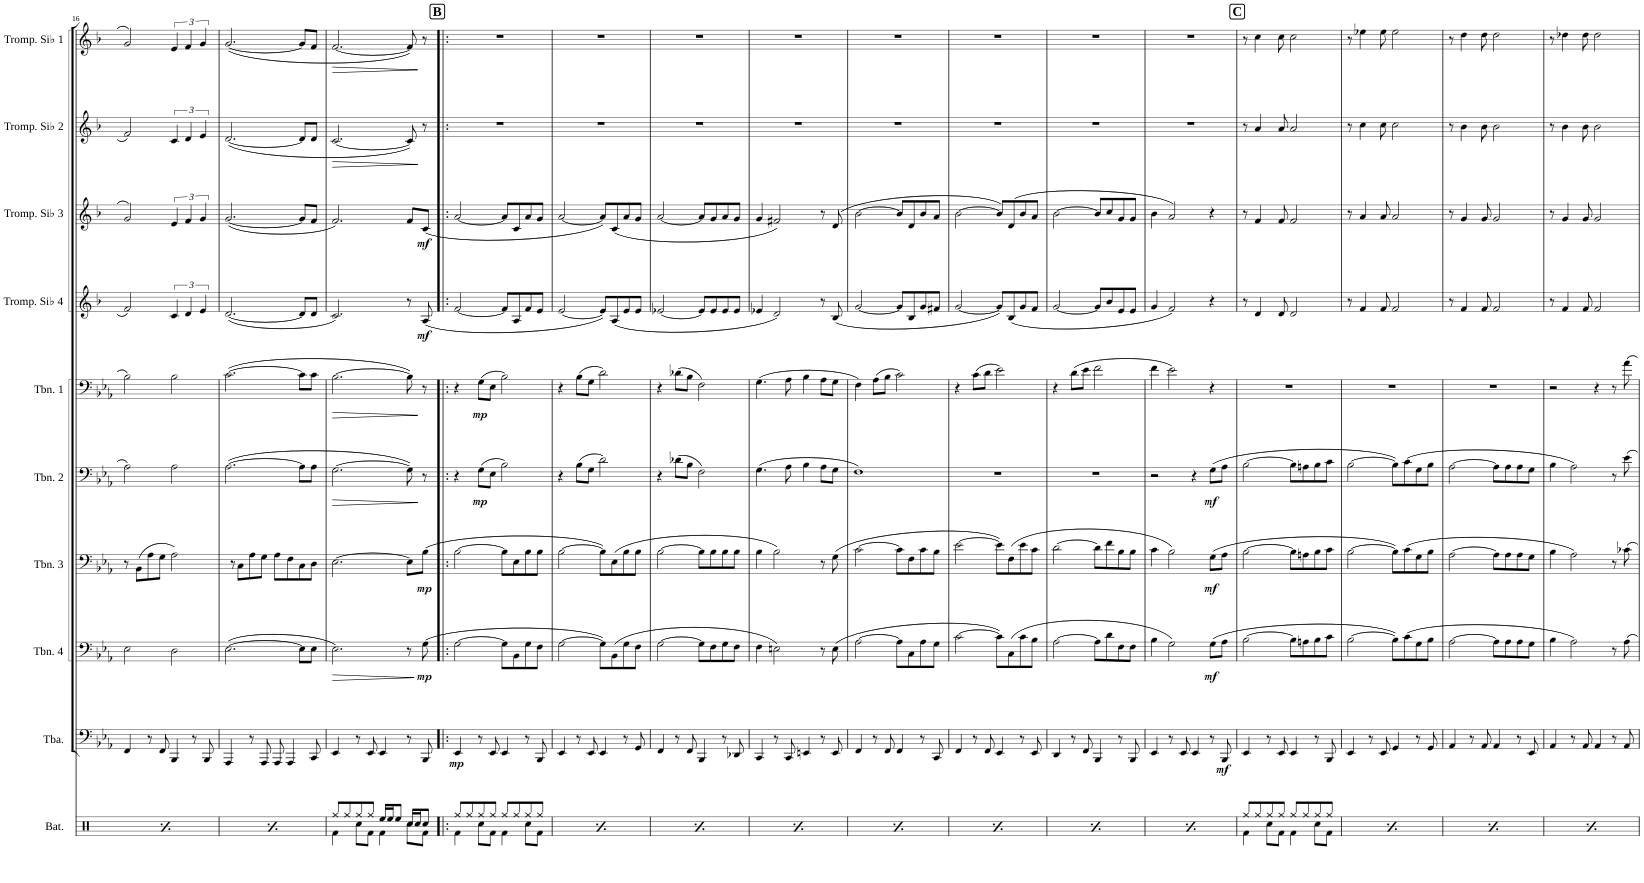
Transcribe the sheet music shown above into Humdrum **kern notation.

**kern	**kern	**dynam	**kern	**dynam	**kern	**dynam	**kern	**dynam	**kern	**dynam	**kern	**dynam	**kern	**dynam	**kern	**dynam	**kern	**dynam
*part10	*part9	*part9	*part8	*part8	*part7	*part7	*part6	*part6	*part5	*part5	*part4	*part4	*part3	*part3	*part2	*part2	*part1	*part1
*staff10	*staff9	*staff9	*staff8	*staff8	*staff7	*staff7	*staff6	*staff6	*staff5	*staff5	*staff4	*staff4	*staff3	*staff3	*staff2	*staff2	*staff1	*staff1
*I"Batterie	*I"Tuba	*	*I"Trombone 4	*	*I"Trombone 3	*	*I"Trombone 2	*	*I"Trombone 1	*	*I"Trompette en Sib 4	*	*I"Trompette en Sib 3	*	*I"Trompette en Sib 2	*	*I"Trompette en Sib 1	*
*I'Bat.	*I'Tba.	*	*I'Tbn. 4	*	*I'Tbn. 3	*	*I'Tbn. 2	*	*I'Tbn. 1	*	*I'Tromp. Sib 4	*	*I'Tromp. Sib 3	*	*I'Tromp. Sib 2	*	*I'Tromp. Sib 1	*
!!LO:PB:g=z
*clefX	*clefF4	*	*clefF4	*	*clefF4	*	*clefF4	*	*clefF4	*	*clefG2	*	*clefG2	*	*clefG2	*	*clefG2	*
*	*	*	*	*	*	*	*	*	*	*	*Trd1c2	*	*Trd1c2	*	*Trd1c2	*	*Trd1c2	*
*k[]	*k[b-e-a-]	*	*k[b-e-a-]	*	*k[b-e-a-]	*	*k[b-e-a-]	*	*k[b-e-a-]	*	*k[b-]	*	*k[b-]	*	*k[b-]	*	*k[b-]	*
*M4/4	*M4/4	*	*M4/4	*	*M4/4	*	*M4/4	*	*M4/4	*	*M4/4	*	*M4/4	*	*M4/4	*	*M4/4	*
=16	=16	=16	=16	=16	=16	=16	=16	=16	=16	=16	=16	=16	=16	=16	=16	=16	=16	=16
*^	*	*	*	*	*	*	*	*	*	*	*	*	*	*	*	*	*	*
8Rgg/L	4Rf\	4FF/	.	2E-\	.	8r	.	2A-\	.	2B-\	.	2f/	.	2g/	.	2f/	.	2g/	.
8Rgg/	.	.	.	.	.	(8BB-\L	.	.	.	.	.	.	.	.	.	.	.	.	.
8Rgg/	8Rcc\L	8r	.	.	.	8A-\	.	.	.	.	.	.	.	.	.	.	.	.	.
8Rgg/J	8Rf\J	8FF/	.	.	.	8G\J	.	.	.	.	.	.	.	.	.	.	.	.	.
8Rgg/L	4Rf\	4BBB-/	.	2D\	.	2A-\)	.	2A-\	.	2B-\	.	6c/	.	6e/	.	6c/	.	6e/	.
8Rgg/	.	.	.	.	.	.	.	.	.	.	.	.	.	.	.	.	.	.	.
.	.	.	.	.	.	.	.	.	.	.	.	6d/	.	6f/	.	6d/	.	6f/	.
8Rgg/	8Rcc\L	8r	.	.	.	.	.	.	.	.	.	.	.	.	.	.	.	.	.
.	.	.	.	.	.	.	.	.	.	.	.	6e/	.	6g/	.	6e/	.	6g/	.
8Rgg/J	8Rf\J	8BBB-/	.	.	.	.	.	.	.	.	.	.	.	.	.	.	.	.	.
=17	=17	=17	=17	=17	=17	=17	=17	=17	=17	=17	=17	=17	=17	=17	=17	=17	=17	=17	=17
8Rgg/L	4Rf\	4AAA-/	.	([2.E-\	.	8r	.	([2.A-\	.	([2.c\	.	([2.d/	.	([2.g/	.	([2.d/	.	([2.g/	.
8Rgg/	.	.	.	.	.	8C\L	.	.	.	.	.	.	.	.	.	.	.	.	.
8Rgg/	8Rcc\L	8r	.	.	.	8A-\	.	.	.	.	.	.	.	.	.	.	.	.	.
8Rgg/J	8Rf\J	8AAA-/	.	.	.	8G\J	.	.	.	.	.	.	.	.	.	.	.	.	.
8Rgg/L	4Rf\	8AAA-/	.	.	.	8A-\L	.	.	.	.	.	.	.	.	.	.	.	.	.
8Rgg/	.	4AAA-/	.	.	.	8F\	.	.	.	.	.	.	.	.	.	.	.	.	.
8Rgg/	8Rcc\L	.	.	8E-\L]	.	8C\	.	8A-\L]	.	8c\L]	.	8d/L]	.	8g/L]	.	8d/L]	.	8g/L]	.
8Rgg/J	8Rf\J	8CC/	.	8E-\J	.	8D\J	.	8A-\J	.	8c\J	.	8d/J	.	8f/J	.	8d/J	.	8f/J	.
=18	=18	=18	=18	=18	=18	=18	=18	=18	=18	=18	=18	=18	=18	=18	=18	=18	=18	=18	=18
!	!	!	!	!	!LO:HP:b	!	!	!	!LO:HP:b	!	!LO:HP:b	!	!	!	!	!	!LO:HP:b	!	!LO:HP:b
8Rgg/L	4Rf\	4EE-/	.	2.E-\)	>	[2.E-\	.	[2.G\	>	[2.B-\	>	2.c/)	.	2.f/)	.	[2.c/	>	[2.f/	>
8Rgg/	.	.	.	.	.	.	.	.	.	.	.	.	.	.	.	.	.	.	.
8Rgg/	8Rcc\L	8r	.	.	.	.	.	.	.	.	.	.	.	.	.	.	.	.	.
8Rgg/J	8Rf\J	8EE-/	.	.	.	.	.	.	.	.	.	.	.	.	.	.	.	.	.
16Ree/LL	4Rf\	4EE-/	.	.	.	.	.	.	.	.	.	.	.	.	.	.	.	.	.
16Ree/J	.	.	.	.	.	.	.	.	.	.	.	.	.	.	.	.	.	.	.
8Ree/J	.	.	.	.	.	.	.	.	.	.	.	.	.	.	.	.	.	.	.
16Rcc/LL	8Rcc\L	8r	.	8r	.	8E-\L]	.	8G\])	.	8B-\])	.	8r	.	8f/L	.	8c/])	.	8f/])	.
16Rcc/J	.	.	.	.	.	.	.	.	.	.	.	.	.	.	.	.	.	.	.
!	!	!	!	!	!LO:DY:n=1:b	!	!LO:DY:b	!	!	!	!	!	!LO:DY:b	!	!LO:DY:b	!	!	!	!
8Rcc/J	8Rf\J	8BBB-/	.	(8G\	] mp	(8B-\J	mp	8r	]	8r	]	(8A/	mf	(8c/J	mf	8r	]	8r	]
!!LO:REH:place=s1:a:B:cj:fs=14:t=B
=19!|:	=19!|:	=19!|:	=19!|:	=19!|:	=19!|:	=19!|:	=19!|:	=19!|:	=19!|:	=19!|:	=19!|:	=19!|:	=19!|:	=19!|:	=19!|:	=19!|:	=19!|:	=19!|:	=19!|:
!	!	!	!LO:DY:b	!	!	!	!	!	!	!	!	!	!	!	!	!	!	!	!
8Rgg/L	4Rf\	4EE-/	mp	[2G\	.	[2B-\	.	4r	.	4r	.	[2f/	.	[2a/	.	1r	.	1r	.
8Rgg/	.	.	.	.	.	.	.	.	.	.	.	.	.	.	.	.	.	.	.
!	!	!	!	!	!	!	!	!	!LO:DY:b	!	!LO:DY:b	!	!	!	!	!	!	!	!
8Rgg/	8Rcc\L	8r	.	.	.	.	.	(8G\L	mp	(8G\L	mp	.	.	.	.	.	.	.	.
8Rgg/J	8Rf\J	8EE-/	.	.	.	.	.	8E-\J	.	8E-\J	.	.	.	.	.	.	.	.	.
8Rgg/L	4Rf\	4EE-/	.	8G\L]	.	8B-\L]	.	2B-\)	.	2B-\)	.	8f/L]	.	8a/L]	.	.	.	.	.
8Rgg/	.	.	.	8BB-\	.	8E-\	.	.	.	.	.	8A/	.	8c/	.	.	.	.	.
8Rgg/	8Rcc\L	8r	.	8G\	.	8B-\	.	.	.	.	.	8f/	.	8a/	.	.	.	.	.
8Rgg/J	8Rf\J	8BBB-/	.	8F\J	.	8B-\J	.	.	.	.	.	8e/J	.	8g/J	.	.	.	.	.
=20	=20	=20	=20	=20	=20	=20	=20	=20	=20	=20	=20	=20	=20	=20	=20	=20	=20	=20	=20
8Rgg/L	4Rf\	4EE-/	.	[2G\	.	[2B-\	.	4r	.	4r	.	[2e/	.	[2a/	.	1r	.	1r	.
8Rgg/	.	.	.	.	.	.	.	.	.	.	.	.	.	.	.	.	.	.	.
8Rgg/	8Rcc\L	8r	.	.	.	.	.	(8B-\L	.	(8B-\L	.	.	.	.	.	.	.	.	.
8Rgg/J	8Rf\J	8EE-/	.	.	.	.	.	8G\J	.	8G\J	.	.	.	.	.	.	.	.	.
8Rgg/L	4Rf\	4EE-/	.	8G\L])	.	8B-\L])	.	2d\)	.	2d\)	.	8e/L])	.	8a/L])	.	.	.	.	.
8Rgg/	.	.	.	(8BB-\	.	(8E-\	.	.	.	.	.	(8A/	.	(8c/	.	.	.	.	.
8Rgg/	8Rcc\L	8r	.	8G\	.	8B-\	.	.	.	.	.	8e/	.	8a/	.	.	.	.	.
8Rgg/J	8Rf\J	8GG/	.	8F\J	.	8B-\J	.	.	.	.	.	8e/J	.	8g/J	.	.	.	.	.
=21	=21	=21	=21	=21	=21	=21	=21	=21	=21	=21	=21	=21	=21	=21	=21	=21	=21	=21	=21
8Rgg/L	4Rf\	4FF/	.	[2G\	.	[2B-\	.	4r	.	4r	.	[2e-X/	.	[2a/	.	1r	.	1r	.
8Rgg/	.	.	.	.	.	.	.	.	.	.	.	.	.	.	.	.	.	.	.
8Rgg/	8Rcc\L	8r	.	.	.	.	.	(8d-X\L	.	(8d-X\L	.	.	.	.	.	.	.	.	.
8Rgg/J	8Rf\J	8FF/	.	.	.	.	.	8B-\J	.	8B-\J	.	.	.	.	.	.	.	.	.
8Rgg/L	4Rf\	4BBB-/	.	8G\L]	.	8B-\L]	.	2F\)	.	2F\)	.	8e-/L]	.	8a/L]	.	.	.	.	.
8Rgg/	.	.	.	8F\	.	8B-\	.	.	.	.	.	8e-/	.	8g/	.	.	.	.	.
8Rgg/	8Rcc\L	8r	.	8G\	.	8B-\	.	.	.	.	.	8e-/	.	8a/	.	.	.	.	.
8Rgg/J	8Rf\J	8DD-X/	.	8F\J	.	8B-\J	.	.	.	.	.	8e-/J	.	8g/J	.	.	.	.	.
=22	=22	=22	=22	=22	=22	=22	=22	=22	=22	=22	=22	=22	=22	=22	=22	=22	=22	=22	=22
8Rgg/L	4Rf\	4CC/	.	4F\	.	4B-\	.	(4.G\	.	(4.G\	.	4e-X/	.	4g/	.	1r	.	1r	.
8Rgg/	.	.	.	.	.	.	.	.	.	.	.	.	.	.	.	.	.	.	.
8Rgg/	8Rcc\L	8r	.	2En\)	.	2B-\)	.	.	.	.	.	2d/)	.	2f#X/)	.	.	.	.	.
8Rgg/J	8Rf\J	8CC/	.	.	.	.	.	8A-\	.	8A-\	.	.	.	.	.	.	.	.	.
8Rgg/L	4Rf\	4EEn/	.	.	.	.	.	4B-\	.	4B-\	.	.	.	.	.	.	.	.	.
8Rgg/	.	.	.	.	.	.	.	.	.	.	.	.	.	.	.	.	.	.	.
8Rgg/	8Rcc\L	8r	.	8r	.	8r	.	8A-\L	.	8A-\L	.	8r	.	8r	.	.	.	.	.
8Rgg/J	8Rf\J	8EE/	.	(8E\	.	(8G\	.	8G\J	.	8G\J	.	(8B-/	.	(8d/	.	.	.	.	.
=23	=23	=23	=23	=23	=23	=23	=23	=23	=23	=23	=23	=23	=23	=23	=23	=23	=23	=23	=23
8Rgg/L	4Rf\	4FF/	.	[2A-\	.	[2c\	.	1F)	.	4F\)	.	[2g/	.	[2b-\	.	1r	.	1r	.
8Rgg/	.	.	.	.	.	.	.	.	.	.	.	.	.	.	.	.	.	.	.
8Rgg/	8Rcc\L	8r	.	.	.	.	.	.	.	(8A-\L	.	.	.	.	.	.	.	.	.
8Rgg/J	8Rf\J	8FF/	.	.	.	.	.	.	.	8B-\J	.	.	.	.	.	.	.	.	.
8Rgg/L	4Rf\	4FF/	.	8A-\L]	.	8c\L]	.	.	.	2c\)	.	8g/L]	.	8b-/L]	.	.	.	.	.
8Rgg/	.	.	.	8C\	.	8F\	.	.	.	.	.	8B-/	.	8d/	.	.	.	.	.
8Rgg/	8Rcc\L	8r	.	8A-\	.	8c\	.	.	.	.	.	8g/	.	8b-/	.	.	.	.	.
8Rgg/J	8Rf\J	8CC/	.	8G\J	.	8B-\J	.	.	.	.	.	8f#X/J	.	8a/J	.	.	.	.	.
=24	=24	=24	=24	=24	=24	=24	=24	=24	=24	=24	=24	=24	=24	=24	=24	=24	=24	=24	=24
8Rgg/L	4Rf\	4FF/	.	[2c\	.	[2e-\	.	1r	.	4r	.	[2g/	.	[2b-\	.	1r	.	1r	.
8Rgg/	.	.	.	.	.	.	.	.	.	.	.	.	.	.	.	.	.	.	.
8Rgg/	8Rcc\L	8r	.	.	.	.	.	.	.	(8c\L	.	.	.	.	.	.	.	.	.
8Rgg/J	8Rf\J	8FF/	.	.	.	.	.	.	.	8d\J	.	.	.	.	.	.	.	.	.
8Rgg/L	4Rf\	4EE-/	.	8c\L])	.	8e-\L])	.	.	.	2e-\)	.	8g/L])	.	8b-/L])	.	.	.	.	.
8Rgg/	.	.	.	(8C\	.	(8F\	.	.	.	.	.	(8B-/	.	(8d/	.	.	.	.	.
8Rgg/	8Rcc\L	8r	.	8c\	.	8e-\	.	.	.	.	.	8g/	.	8b-/	.	.	.	.	.
8Rgg/J	8Rf\J	8EE-/	.	8B-\J	.	8c\J	.	.	.	.	.	8f/J	.	8a/J	.	.	.	.	.
=25	=25	=25	=25	=25	=25	=25	=25	=25	=25	=25	=25	=25	=25	=25	=25	=25	=25	=25	=25
8Rgg/L	4Rf\	4DD/	.	[2A-\	.	[2d\	.	1r	.	4r	.	[2g/	.	[2b-\	.	1r	.	1r	.
8Rgg/	.	.	.	.	.	.	.	.	.	.	.	.	.	.	.	.	.	.	.
8Rgg/	8Rcc\L	8r	.	.	.	.	.	.	.	(8d\L	.	.	.	.	.	.	.	.	.
8Rgg/J	8Rf\J	8FF/	.	.	.	.	.	.	.	8e-\J	.	.	.	.	.	.	.	.	.
8Rgg/L	4Rf\	4BBB-/	.	8A-\L]	.	8d\L]	.	.	.	2f\	.	8g/L]	.	8b-/L]	.	.	.	.	.
8Rgg/	.	.	.	8d\	.	8f\	.	.	.	.	.	8b-/	.	8cc/	.	.	.	.	.
8Rgg/	8Rcc\L	8r	.	8F\	.	8B-\	.	.	.	.	.	8e/	.	8g/	.	.	.	.	.
8Rgg/J	8Rf\J	8BBB-/	.	8F\J	.	8B-\J	.	.	.	.	.	8e/J	.	8g/J	.	.	.	.	.
=26	=26	=26	=26	=26	=26	=26	=26	=26	=26	=26	=26	=26	=26	=26	=26	=26	=26	=26	=26
8Rgg/L	4Rf\	4EE-/	.	4B-\	.	4c\	.	2r	.	4f\	.	4g/	.	4b-\	.	1r	.	1r	.
8Rgg/	.	.	.	.	.	.	.	.	.	.	.	.	.	.	.	.	.	.	.
8Rgg/	8Rcc\L	8r	.	2G\)	.	2B-\)	.	.	.	2e-\)	.	2f/)	.	2a/)	.	.	.	.	.
8Rgg/J	8Rf\J	8EE-/	.	.	.	.	.	.	.	.	.	.	.	.	.	.	.	.	.
8Rgg/L	4Rf\	4EE-/	.	.	.	.	.	4r	.	.	.	.	.	.	.	.	.	.	.
8Rgg/	.	.	.	.	.	.	.	.	.	.	.	.	.	.	.	.	.	.	.
!	!	!	!	!	!LO:DY:b	!	!LO:DY:b	!	!LO:DY:b	!	!	!	!	!	!	!	!	!	!
8Rgg/	8Rcc\L	8r	.	(8G\L	mf	(8G\L	mf	(8G\L	mf	4r	.	4r	.	4r	.	.	.	.	.
!	!	!	!LO:DY:b	!	!	!	!	!	!	!	!	!	!	!	!	!	!	!	!
8Rgg/J	8Rf\J	8BBB-/	mf	8A-\J	.	8A-\J	.	8A-\J	.	.	.	.	.	.	.	.	.	.	.
!!LO:REH:place=s1:a:B:cj:fs=14:t=C
=27	=27	=27	=27	=27	=27	=27	=27	=27	=27	=27	=27	=27	=27	=27	=27	=27	=27	=27	=27
8Rgg/L	4Rf\	4EE-/	.	[2B-\	.	[2B-\	.	[2B-\	.	1r	.	8r	.	8r	.	8r	.	8r	.
8Rgg/	.	.	.	.	.	.	.	.	.	.	.	4d/	.	4f/	.	4a/	.	4cc\	.
8Rgg/	8Rcc\L	8r	.	.	.	.	.	.	.	.	.	.	.	.	.	.	.	.	.
8Rgg/J	8Rf\J	8EE-/	.	.	.	.	.	.	.	.	.	8d/	.	8f/	.	8a/	.	8cc\	.
8Rgg/L	4Rf\	4EE-/	.	8B-\L]	.	8B-\L]	.	8B-\L]	.	.	.	2d/	.	2f/	.	2a/	.	2cc\	.
8Rgg/	.	.	.	8An\	.	8An\	.	8An\	.	.	.	.	.	.	.	.	.	.	.
8Rgg/	8Rcc\L	8r	.	8B-\	.	8B-\	.	8B-\	.	.	.	.	.	.	.	.	.	.	.
8Rgg/J	8Rf\J	8BBB-/	.	8c\J	.	8c\J	.	8c\J	.	.	.	.	.	.	.	.	.	.	.
=28	=28	=28	=28	=28	=28	=28	=28	=28	=28	=28	=28	=28	=28	=28	=28	=28	=28	=28	=28
8Rgg/L	4Rf\	4EE-/	.	[2B-\	.	[2B-\	.	[2B-\	.	1r	.	8r	.	8r	.	8r	.	8r	.
8Rgg/	.	.	.	.	.	.	.	.	.	.	.	4f/	.	4a/	.	4cc\	.	4ee-X\	.
8Rgg/	8Rcc\L	8r	.	.	.	.	.	.	.	.	.	.	.	.	.	.	.	.	.
8Rgg/J	8Rf\J	8EE-/	.	.	.	.	.	.	.	.	.	8f/	.	8a/	.	8cc\	.	8ee-\	.
8Rgg/L	4Rf\	4GG/	.	8B-\L])	.	8B-\L])	.	8B-\L])	.	.	.	2f/	.	2a/	.	2cc\	.	2ee-\	.
8Rgg/	.	.	.	(8c\	.	(8c\	.	(8c\	.	.	.	.	.	.	.	.	.	.	.
8Rgg/	8Rcc\L	8r	.	8G\	.	8G\	.	8G\	.	.	.	.	.	.	.	.	.	.	.
8Rgg/J	8Rf\J	8GG/	.	8B-\J	.	8B-\J	.	8B-\J	.	.	.	.	.	.	.	.	.	.	.
=29	=29	=29	=29	=29	=29	=29	=29	=29	=29	=29	=29	=29	=29	=29	=29	=29	=29	=29	=29
8Rgg/L	4Rf\	4AA-/	.	[2A-\	.	[2A-\	.	[2A-\	.	1r	.	8r	.	8r	.	8r	.	8r	.
8Rgg/	.	.	.	.	.	.	.	.	.	.	.	4f/	.	4g/	.	4b-\	.	4dd\	.
8Rgg/	8Rcc\L	8r	.	.	.	.	.	.	.	.	.	.	.	.	.	.	.	.	.
8Rgg/J	8Rf\J	8AA-/	.	.	.	.	.	.	.	.	.	8f/	.	8g/	.	8b-\	.	8dd\	.
8Rgg/L	4Rf\	4AA-/	.	8A-\L]	.	8A-\L]	.	8A-\L]	.	.	.	2f/	.	2g/	.	2b-\	.	2dd\	.
8Rgg/	.	.	.	8A-\	.	8A-\	.	8A-\	.	.	.	.	.	.	.	.	.	.	.
8Rgg/	8Rcc\L	8r	.	8A-\	.	8A-\	.	8A-\	.	.	.	.	.	.	.	.	.	.	.
8Rgg/J	8Rf\J	8EE-/	.	8G\J	.	8G\J	.	8G\J	.	.	.	.	.	.	.	.	.	.	.
=30	=30	=30	=30	=30	=30	=30	=30	=30	=30	=30	=30	=30	=30	=30	=30	=30	=30	=30	=30
8Rgg/L	4Rf\	4AA-/	.	4B-\	.	4B-\	.	4B-\	.	2r	.	8r	.	8r	.	8r	.	8r	.
8Rgg/	.	.	.	.	.	.	.	.	.	.	.	4f/	.	4g/	.	4b-\	.	4dd-X\	.
8Rgg/	8Rcc\L	8r	.	2A-\)	.	2A-\)	.	2A-\)	.	.	.	.	.	.	.	.	.	.	.
8Rgg/J	8Rf\J	8AA-/	.	.	.	.	.	.	.	.	.	8f/	.	8g/	.	8b-\	.	8dd-\	.
8Rgg/L	4Rf\	4AA-/	.	.	.	.	.	.	.	4r	.	2f/	.	2g/	.	2b-\	.	2dd-\	.
8Rgg/	.	.	.	.	.	.	.	.	.	.	.	.	.	.	.	.	.	.	.
8Rgg/	8Rcc\L	8r	.	8r	.	8r	.	8r	.	8r	.	.	.	.	.	.	.	.	.
8Rgg/J	8Rf\J	8AA-/	.	8A-\	.	8c-X\	.	8e-\	.	8a-\	.	.	.	.	.	.	.	.	.
*v	*v	*	*	*	*	*	*	*	*	*	*	*	*	*	*	*	*	*	*
=	=	=	=	=	=	=	=	=	=	=	=	=	=	=	=	=	=	=
*-	*-	*-	*-	*-	*-	*-	*-	*-	*-	*-	*-	*-	*-	*-	*-	*-	*-	*-
